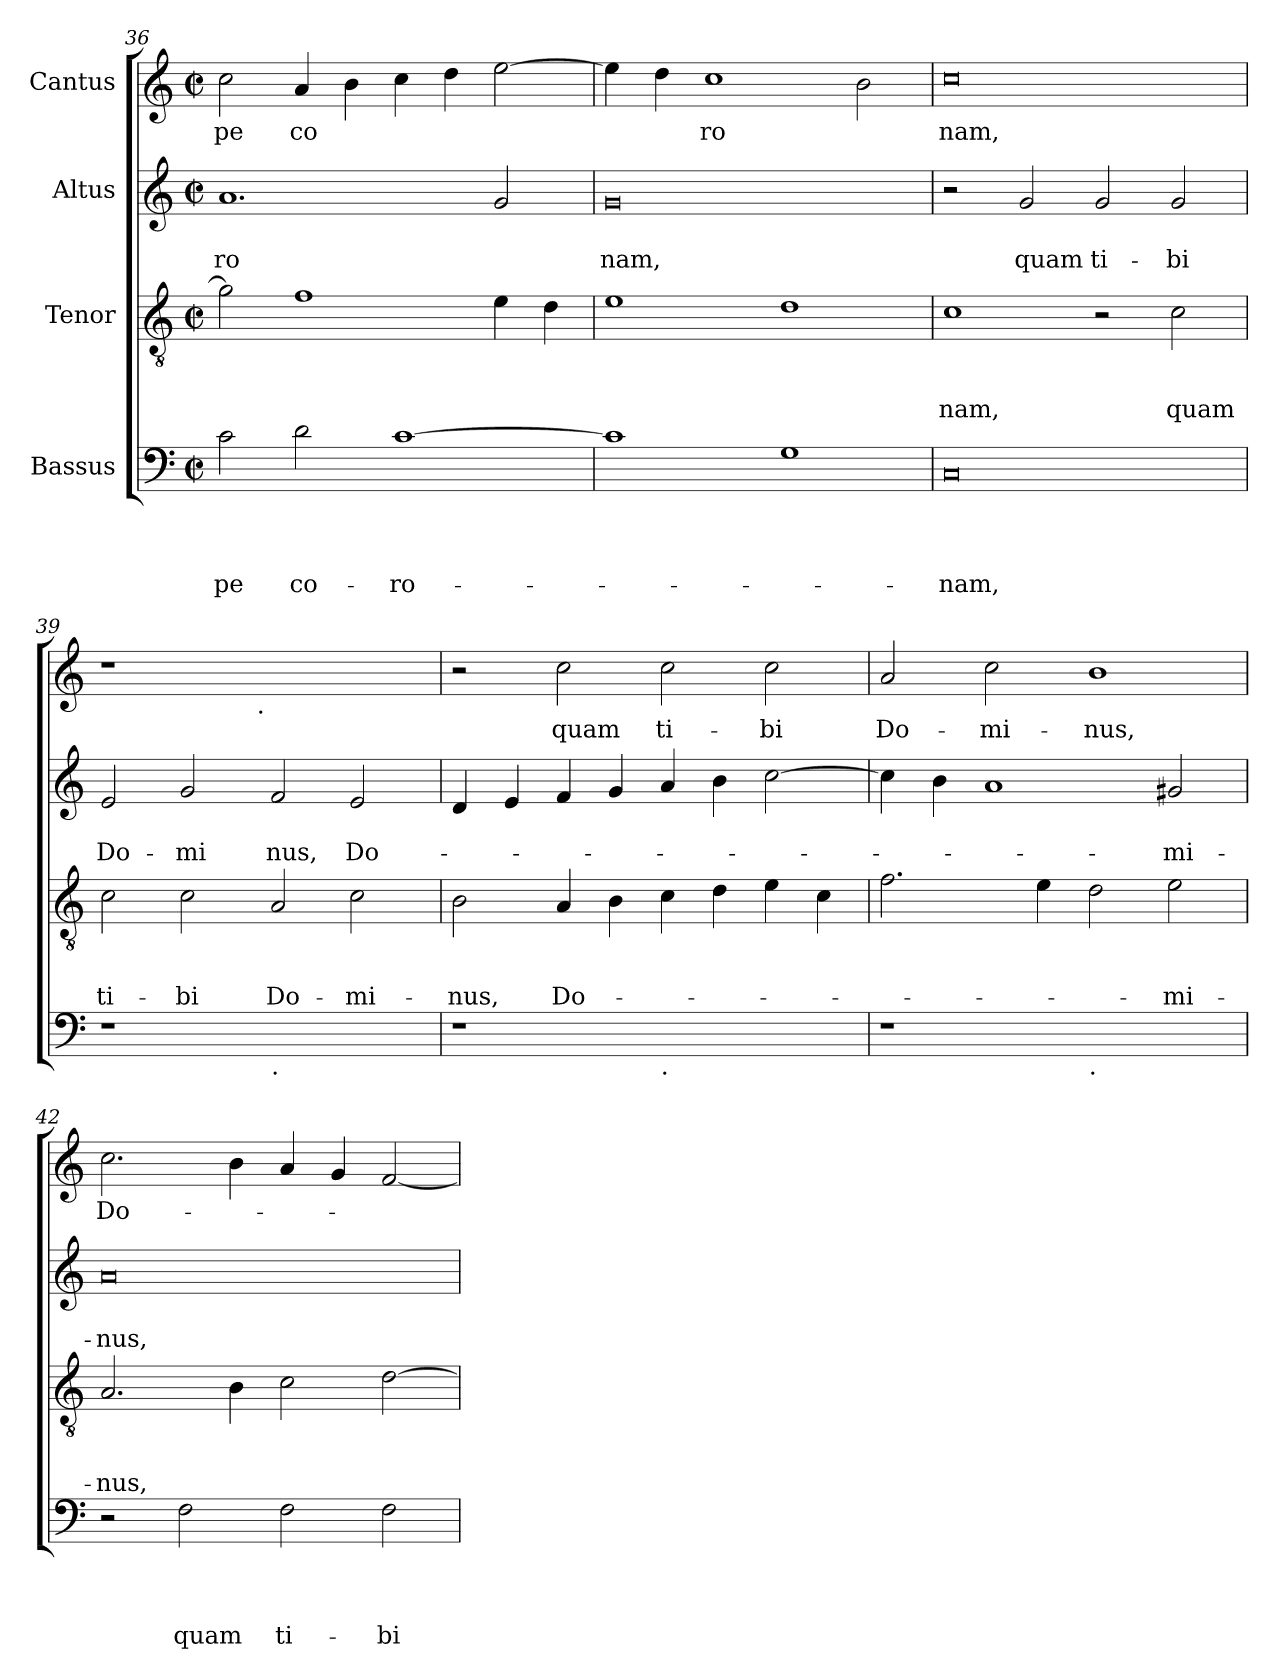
**kern	**text	**text	**text	**text	**kern	**text	**text	**text	**kern	**text	**text	**kern	**text
*part4	*part4	*part4	*part4	*part4	*part3	*part3	*part3	*part3	*part2	*part2	*part2	*part1	*part1
*staff4	*staff4	*staff4	*staff4	*staff4	*staff3	*staff3	*staff3	*staff3	*staff2	*staff2	*staff2	*staff1	*staff1
*I"Bassus	*	*	*	*	*I"Tenor	*	*	*	*I"Altus	*	*	*I"Cantus	*
*clefF4	*	*	*	*	*clefGv2	*	*	*	*clefG2	*	*	*clefG2	*
*k[]	*	*	*	*	*k[]	*	*	*	*k[]	*	*	*k[]	*
*C:	*	*	*	*	*C:	*	*	*	*C:	*	*	*C:	*
*M2/2	*	*	*	*	*M2/2	*	*	*	*M2/2	*	*	*M2/2	*
*met(c|)	*	*	*	*	*met(c|)	*	*	*	*met(c|)	*	*	*met(c|)	*
=36	=36	=36	=36	=36	=36	=36	=36	=36	=36	=36	=36	=36	=36
!	!	!	!	!LO:LY:b	!	!	!	!	!	!	!LO:LY:b	!	!LO:LY:b
2c\	.	.	.	-pe	2g\]	.	.	.	1.a	.	ro	2cc\	pe
!	!	!	!	!LO:LY:b	!	!	!	!	!	!	!	!	!LO:LY:b
2d\	.	.	.	co-	1f	.	.	.	.	.	.	4a/	co
.	.	.	.	.	.	.	.	.	.	.	.	4b\	.
!	!	!	!	!LO:LY:b	!	!	!	!	!	!	!	!	!
[>1c	.	.	.	-ro-	.	.	.	.	.	.	.	4cc\	.
.	.	.	.	.	.	.	.	.	.	.	.	4dd\	.
.	.	.	.	.	4e\	.	.	.	2g/	.	.	[>2ee\	.
.	.	.	.	.	4d\	.	.	.	.	.	.	.	.
=37	=37	=37	=37	=37	=37	=37	=37	=37	=37	=37	=37	=37	=37
!	!	!	!	!	!	!	!	!	!	!	!LO:LY:b	!	!
1c]	.	.	.	.	1e	.	.	.	0g	.	nam,	4ee\]	.
.	.	.	.	.	.	.	.	.	.	.	.	4dd\	.
!	!	!	!	!	!	!	!	!	!	!	!	!	!LO:LY:b
.	.	.	.	.	.	.	.	.	.	.	.	1cc	ro
1G	.	.	.	.	1d	.	.	.	.	.	.	.	.
.	.	.	.	.	.	.	.	.	.	.	.	2b\	.
!!LO:LB:g=z
=38	=38	=38	=38	=38	=38	=38	=38	=38	=38	=38	=38	=38	=38
!	!	!	!	!LO:LY:b	!	!	!	!LO:LY:b	!	!	!	!	!LO:LY:b
0C	.	.	.	-nam,	1c	.	.	-nam,	2r	.	.	0cc	nam,
!	!	!	!	!	!	!	!	!	!	!	!LO:LY:b	!	!
.	.	.	.	.	.	.	.	.	2g/	.	quam	.	.
!	!	!	!	!	!	!	!	!	!	!	!LO:LY:b	!	!
.	.	.	.	.	2r	.	.	.	2g/	.	ti-	.	.
!	!	!	!	!	!	!	!	!LO:LY:b	!	!	!LO:LY:b	!	!
.	.	.	.	.	2c\	.	.	quam	2g/	.	-bi	.	.
=39	=39	=39	=39	=39	=39	=39	=39	=39	=39	=39	=39	=39	=39
!	!	!	!	!	!	!	!	!LO:LY:b	!	!	!LO:LY:b	!	!
*	*	*	*	*	*	*	*	*	*	*	*	*^	*
1r	.	.	.	.	2c\	.	.	ti-	2e/	.	Do-	1r	2ryy	.
!	!	!	!	!	!	!	!	!LO:LY:b	!	!	!LO:LY:b	!	!	!
.	.	.	.	.	2c\	.	.	-bi	2g/	.	-mi	.	4...ryy	.
!	!	!	!	!	!	!	!	!	!	!	!	!	!LO:TX:b:t=.	!
.	.	.	.	.	.	.	.	.	.	.	.	.	1ryy	.
!LO:TX:b:t=.	!	!	!	!	!	!	!	!	!	!	!	!	!	!
!	!	!	!	!	!	!	!	!LO:LY:b	!	!	!LO:LY:b	!	!	!
1ryy	.	.	.	.	2A/	.	.	Do-	2f/	.	nus,	1ryy	.	.
!	!	!	!	!	!	!	!	!LO:LY:b	!	!	!LO:LY:b	!	!	!
.	.	.	.	.	2c\	.	.	-mi-	2e/	.	Do-	.	.	.
.	.	.	.	.	.	.	.	.	.	.	.	.	32ryy	.
=40	=40	=40	=40	=40	=40	=40	=40	=40	=40	=40	=40	=40	=40	=40
!	!	!	!	!	!	!	!	!LO:LY:b	!	!	!	!	!	!
*	*	*	*	*	*	*	*	*	*	*	*	*v	*v	*
1r	.	.	.	.	2B\	.	.	-nus,	4d/	.	.	2r	.
.	.	.	.	.	.	.	.	.	4e/	.	.	.	.
!	!	!	!	!	!	!	!	!LO:LY:b	!	!	!	!	!LO:LY:b
.	.	.	.	.	4A/	.	.	Do-	4f/	.	.	2cc\	quam
.	.	.	.	.	4B\	.	.	.	4g/	.	.	.	.
!LO:TX:b:t=.	!	!	!	!	!	!	!	!	!	!	!	!	!
!	!	!	!	!	!	!	!	!	!	!	!	!	!LO:LY:b
1ryy	.	.	.	.	4c\	.	.	.	4a/	.	.	2cc\	ti-
.	.	.	.	.	4d\	.	.	.	4b\	.	.	.	.
!	!	!	!	!	!	!	!	!	!	!	!	!	!LO:LY:b
.	.	.	.	.	4e\	.	.	.	[>2cc\	.	.	2cc\	-bi
.	.	.	.	.	4c\	.	.	.	.	.	.	.	.
=41	=41	=41	=41	=41	=41	=41	=41	=41	=41	=41	=41	=41	=41
!	!	!	!	!	!	!	!	!	!	!	!	!	!LO:LY:b
1r	.	.	.	.	2.f\	.	.	.	4cc\]	.	.	2a/	Do-
.	.	.	.	.	.	.	.	.	4b\	.	.	.	.
!	!	!	!	!	!	!	!	!	!	!	!	!	!LO:LY:b
.	.	.	.	.	.	.	.	.	1a	.	.	2cc\	-mi-
.	.	.	.	.	4e\	.	.	.	.	.	.	.	.
!LO:TX:b:t=.	!	!	!	!	!	!	!	!	!	!	!	!	!
!	!	!	!	!	!	!	!	!	!	!	!	!	!LO:LY:b
1ryy	.	.	.	.	2d\	.	.	.	.	.	.	1b	-nus,
!	!	!	!	!	!	!	!	!LO:LY:b	!	!	!LO:LY:b	!	!
.	.	.	.	.	2e\	.	.	-mi-	2g#/	.	-mi-	.	.
=42	=42	=42	=42	=42	=42	=42	=42	=42	=42	=42	=42	=42	=42
!	!	!	!	!	!	!	!	!LO:LY:b	!	!	!LO:LY:b	!	!LO:LY:b
2r	.	.	.	.	2.A/	.	.	-nus,	0a	.	-nus,	2.cc\	Do-
!	!	!	!	!LO:LY:b	!	!	!	!	!	!	!	!	!
2F\	.	.	.	quam	.	.	.	.	.	.	.	.	.
.	.	.	.	.	4B\	.	.	.	.	.	.	4b\	.
!	!	!	!	!LO:LY:b	!	!	!	!	!	!	!	!	!
2F\	.	.	.	ti-	2c\	.	.	.	.	.	.	4a/	.
.	.	.	.	.	.	.	.	.	.	.	.	4g/	.
!	!	!	!	!LO:LY:b	!	!	!	!	!	!	!	!	!
2F\	.	.	.	-bi	[>2d\	.	.	.	.	.	.	[<2f/	.
=	=	=	=	=	=	=	=	=	=	=	=	=	=
*-	*-	*-	*-	*-	*-	*-	*-	*-	*-	*-	*-	*-	*-
